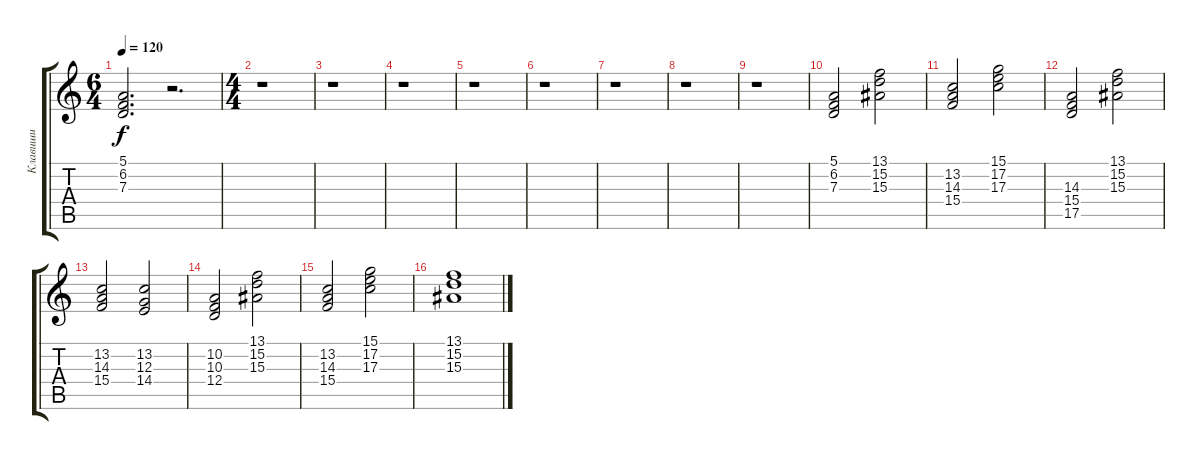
\track ("Клавиши" "Клавиши") {instrument choiraahs}
\staff {score tabs}
\tuning (E4 B3 G3 D3 A2 E2) {hide}
\ts (6 4)
\tempo 120
\clef g2
\ks c
(5.1 6.2 7.3).2{d dy f} r.2{d} |
\ts (4 4)
r.1 |
r.1 |
r.1 |
r.1 |
r.1 |
r.1 |
r.1 |
r.1 |
(5.1 6.2 7.3).2 (13.1 15.2 15.3).2 |
(13.2 14.3 15.4).2 (15.1 17.2 17.3).2 |
(14.3 15.4 17.5).2 (13.1 15.2 15.3).2 |
(13.2 14.3 15.4).2 (13.2 12.3 14.4).2 |
(10.2 10.3 12.4).2 (13.1 15.2 15.3).2 |
(13.2 14.3 15.4).2 (15.1 17.2 17.3).2 |
(13.1 15.2 15.3).1
